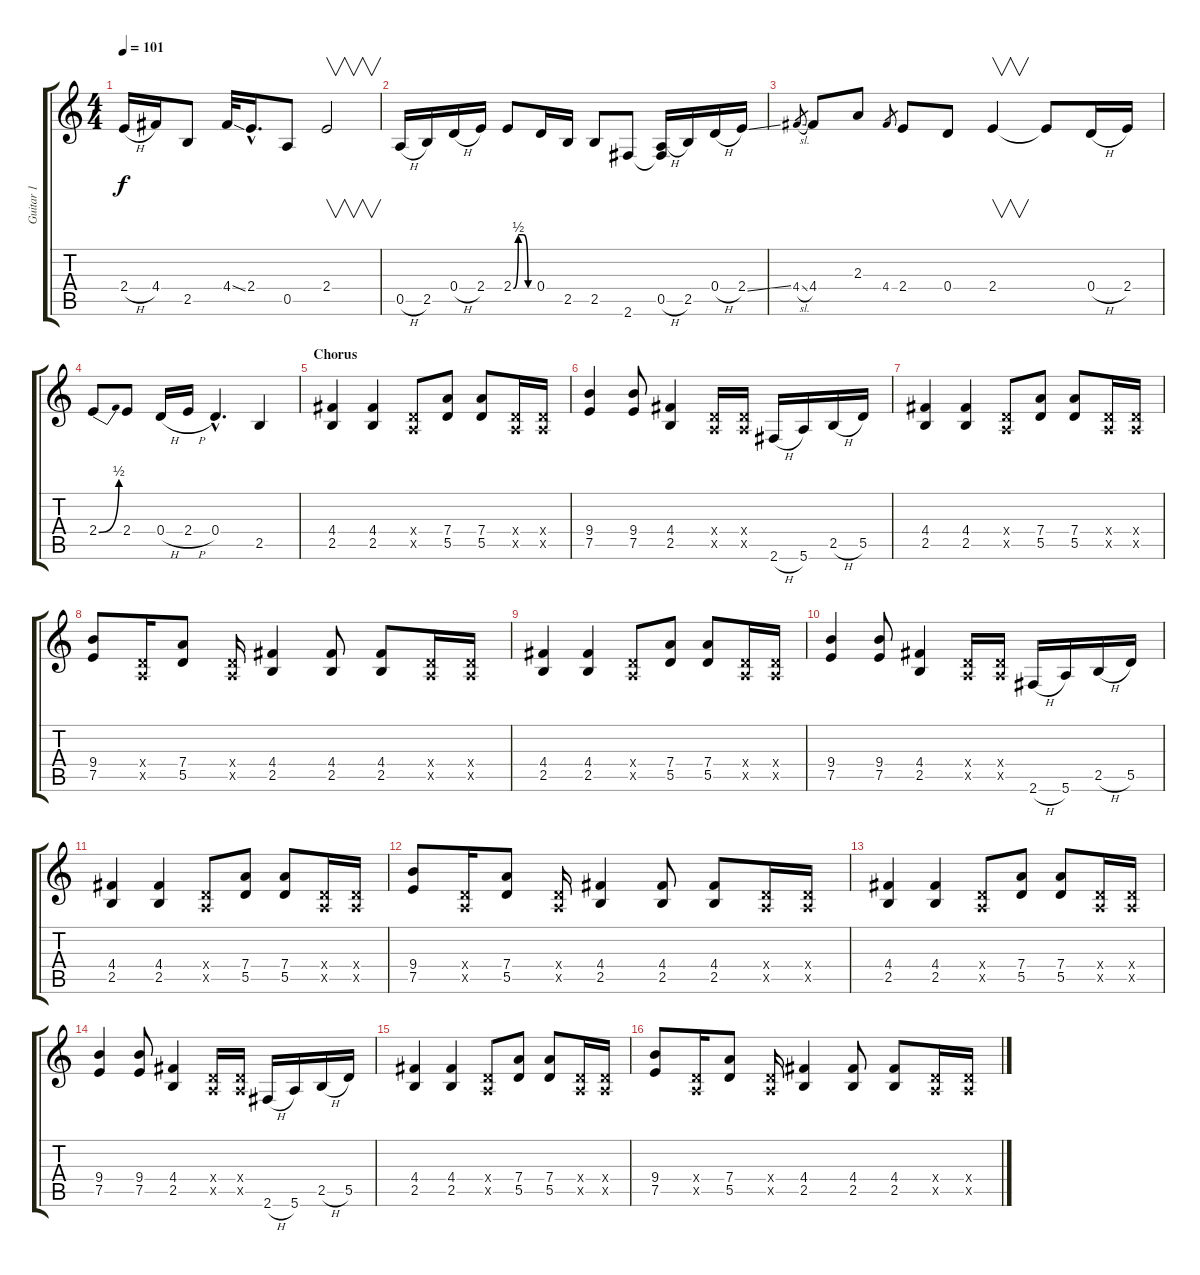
\track ("Guitar 1" "Guitar 1") {instrument electricguitarjazz}
\staff {score tabs}
\tuning (E4 B3 G3 D3 A2 E2) {hide}
\ts (4 4)
\tempo 101
\clef g2
\ks c
2.4{h}.16{dy f} 4.4.16 2.5.8 4.4{ss}.32 2.4{hac}.16{d} 0.5.8 2.4.2{v} |
0.5{h}.16 2.5.16 0.4{h}.16 2.4.16 2.4{be (custom 0 0 15 2 30 2 45 0 60 0)}.8 0.4.16 2.5.16 2.5.8 2.6.8 (0.5{h} 2.6{t}).16 2.5.16 0.4{h}.16 2.4{ss}.16 |
4.4{sl}.8{gr} 4.4.8 2.3.8 4.4.8{gr} 2.4.8 0.4.8 2.4.4{v} 2.4{t}.8 0.4{h}.16 2.4.16 |
2.4{be (bend 0 0 60 2)}.8 2.4.8 0.4{h}.16 2.4{h}.16 0.4{hac}.4{d} 2.5.4 |
\section ("" "Chorus")
(4.4 2.5).4{instrument distortionguitar} (4.4 2.5).4 (0.4{x} 0.5{x}).8 (7.4 5.5).8 (7.4 5.5).8 (0.4{x} 0.5{x}).16 (0.4{x} 0.5{x}).16 |
(9.4 7.5).4 (9.4 7.5).8 (4.4 2.5).4 (0.4{x} 0.5{x}).16 (0.4{x} 0.5{x}).16 2.6{h}.16 5.6.16 2.5{h}.16 5.5.16 |
(4.4 2.5).4 (4.4 2.5).4 (0.4{x} 0.5{x}).8 (7.4 5.5).8 (7.4 5.5).8 (0.4{x} 0.5{x}).16 (0.4{x} 0.5{x}).16 |
(9.4 7.5).8 (0.4{x} 0.5{x}).16 (7.4 5.5).8 (0.4{x} 0.5{x}).16 (4.4 2.5).4 (4.4 2.5).8 (4.4 2.5).8 (0.4{x} 0.5{x}).16 (0.4{x} 0.5{x}).16 |
(4.4 2.5).4{instrument distortionguitar} (4.4 2.5).4 (0.4{x} 0.5{x}).8 (7.4 5.5).8 (7.4 5.5).8 (0.4{x} 0.5{x}).16 (0.4{x} 0.5{x}).16 |
(9.4 7.5).4 (9.4 7.5).8 (4.4 2.5).4 (0.4{x} 0.5{x}).16 (0.4{x} 0.5{x}).16 2.6{h}.16 5.6.16 2.5{h}.16 5.5.16 |
(4.4 2.5).4 (4.4 2.5).4 (0.4{x} 0.5{x}).8 (7.4 5.5).8 (7.4 5.5).8 (0.4{x} 0.5{x}).16 (0.4{x} 0.5{x}).16 |
(9.4 7.5).8 (0.4{x} 0.5{x}).16 (7.4 5.5).8 (0.4{x} 0.5{x}).16 (4.4 2.5).4 (4.4 2.5).8 (4.4 2.5).8 (0.4{x} 0.5{x}).16 (0.4{x} 0.5{x}).16 |
(4.4 2.5).4{instrument distortionguitar} (4.4 2.5).4 (0.4{x} 0.5{x}).8 (7.4 5.5).8 (7.4 5.5).8 (0.4{x} 0.5{x}).16 (0.4{x} 0.5{x}).16 |
(9.4 7.5).4 (9.4 7.5).8 (4.4 2.5).4 (0.4{x} 0.5{x}).16 (0.4{x} 0.5{x}).16 2.6{h}.16 5.6.16 2.5{h}.16 5.5.16 |
(4.4 2.5).4 (4.4 2.5).4 (0.4{x} 0.5{x}).8 (7.4 5.5).8 (7.4 5.5).8 (0.4{x} 0.5{x}).16 (0.4{x} 0.5{x}).16 |
(9.4 7.5).8 (0.4{x} 0.5{x}).16 (7.4 5.5).8 (0.4{x} 0.5{x}).16 (4.4 2.5).4 (4.4 2.5).8 (4.4 2.5).8 (0.4{x} 0.5{x}).16 (0.4{x} 0.5{x}).16
